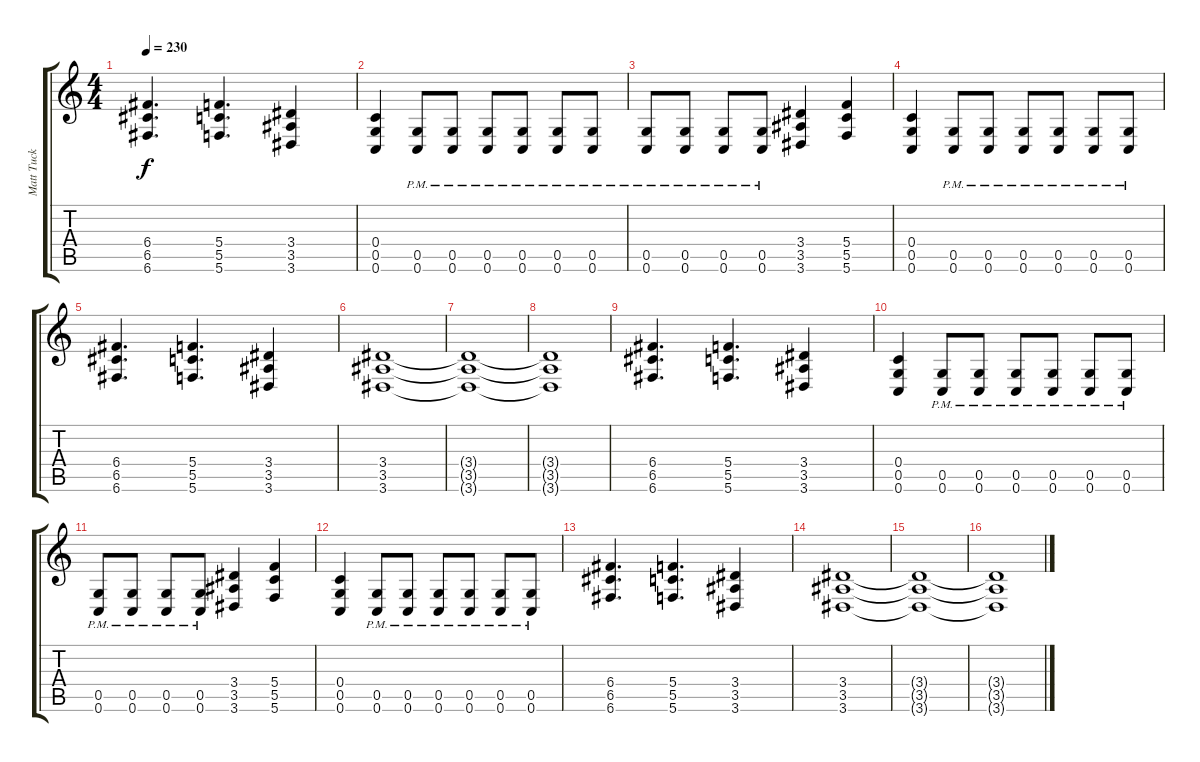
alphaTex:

\track ("Matt Tuck Guitar" "Matt Tuck ") {instrument distortionguitar}
\staff {score tabs}
\tuning (D4 A3 F3 C3 G2 C2) {hide}
\ts (4 4)
\section ("" "")
\tempo 230
\clef g2
\ks c
(6.4 6.5 6.6).4{d dy f} (5.4 5.5 5.6).4{d} (3.4 3.5 3.6).4 |
(0.4 0.5 0.6).4 (0.5{pm} 0.6).8 (0.5{pm} 0.6{pm}).8 (0.5{pm} 0.6{pm}).8 (0.5{pm} 0.6{pm}).8 (0.5{pm} 0.6{pm}).8 (0.5{pm} 0.6{pm}).8 |
(0.5{pm} 0.6{pm}).8 (0.5{pm} 0.6{pm}).8 (0.5{pm} 0.6{pm}).8 (0.5{pm} 0.6{pm}).8 (3.4 3.5 3.6).4 (5.4 5.5 5.6).4 |
(0.4 0.5 0.6).4 (0.5{pm} 0.6{pm}).8 (0.5{pm} 0.6{pm}).8 (0.5{pm} 0.6{pm}).8 (0.5{pm} 0.6{pm}).8 (0.5{pm} 0.6{pm}).8 (0.5{pm} 0.6).8 |
(6.4 6.5 6.6).4{d} (5.4 5.5 5.6).4{d} (3.4 3.5 3.6).4 |
(3.4 3.5 3.6).1 |
(3.4{t} 3.5{t} 3.6{t}).1 |
(3.4{t} 3.5{t} 3.6{t}).1 |
(6.4 6.5 6.6).4{d} (5.4 5.5 5.6).4{d} (3.4 3.5 3.6).4 |
(0.4 0.5 0.6).4 (0.5{pm} 0.6).8 (0.5{pm} 0.6{pm}).8 (0.5{pm} 0.6{pm}).8 (0.5{pm} 0.6{pm}).8 (0.5{pm} 0.6{pm}).8 (0.5{pm} 0.6{pm}).8 |
(0.5{pm} 0.6{pm}).8 (0.5{pm} 0.6{pm}).8 (0.5{pm} 0.6{pm}).8 (0.5{pm} 0.6{pm}).8 (3.4 3.5 3.6).4 (5.4 5.5 5.6).4 |
(0.4 0.5 0.6).4 (0.5{pm} 0.6{pm}).8 (0.5{pm} 0.6{pm}).8 (0.5{pm} 0.6{pm}).8 (0.5{pm} 0.6{pm}).8 (0.5{pm} 0.6{pm}).8 (0.5{pm} 0.6).8 |
(6.4 6.5 6.6).4{d} (5.4 5.5 5.6).4{d} (3.4 3.5 3.6).4 |
(3.4 3.5 3.6).1 |
(3.4{t} 3.5{t} 3.6{t}).1 |
(3.4{t} 3.5{t} 3.6{t}).1
